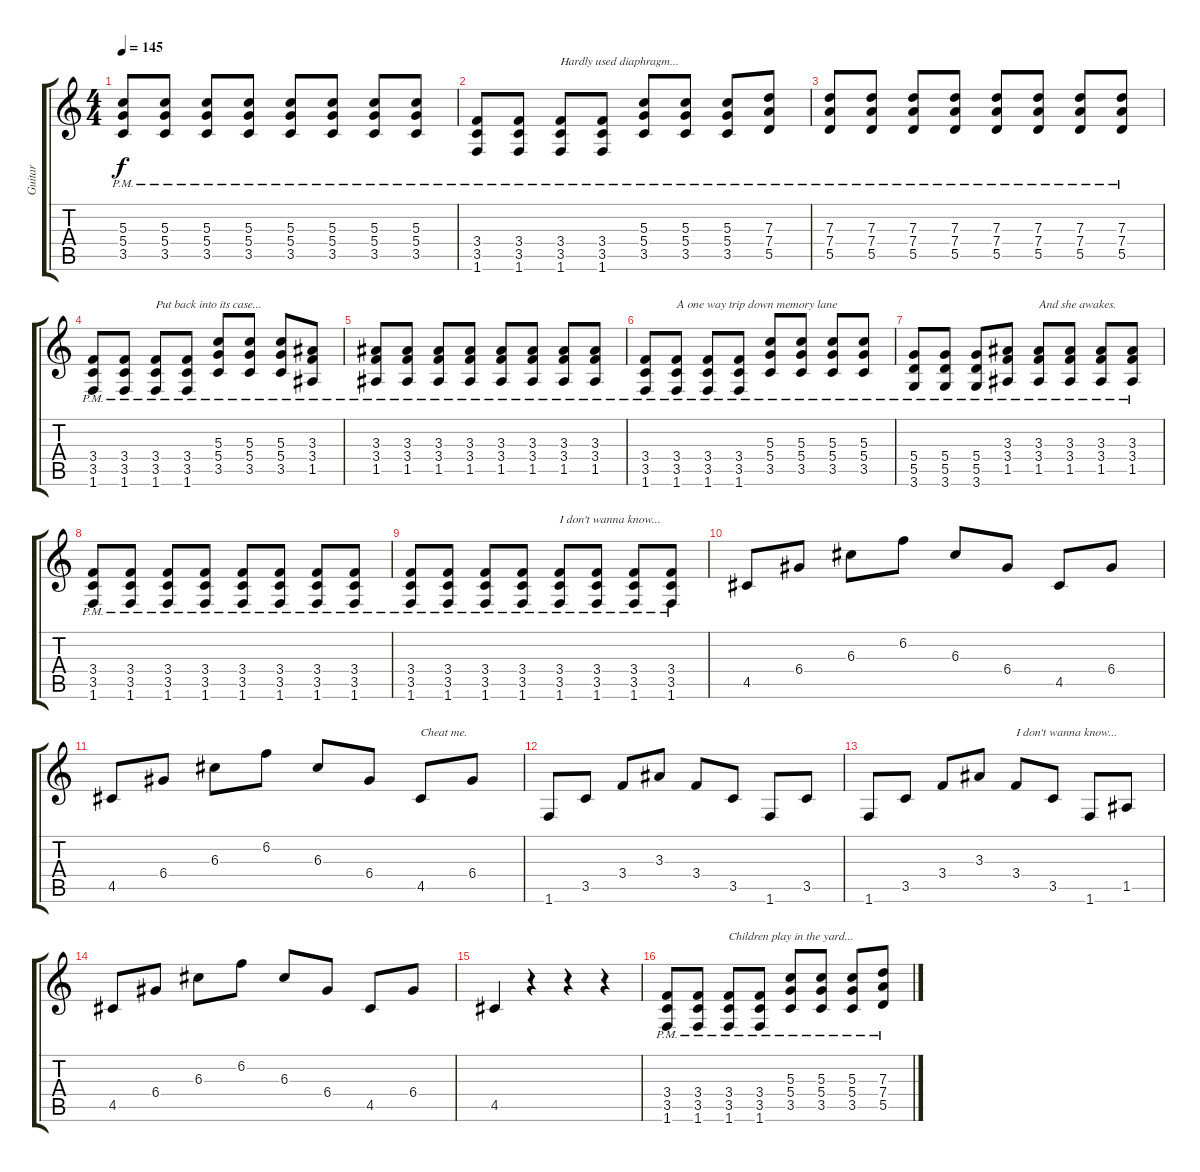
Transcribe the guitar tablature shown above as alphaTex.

\track ("Guitar" "Guitar") {instrument electricguitarmuted}
\staff {score tabs}
\tuning (E4 B3 G3 D3 A2 E2) {hide}
\ts (4 4)
\tempo 145
\clef g2
\ks c
(5.3 5.4{pm} 3.5).8{dy f} (5.3 5.4{pm} 3.5).8 (5.3 5.4{pm} 3.5).8 (5.3 5.4{pm} 3.5).8 (5.3 5.4{pm} 3.5).8 (5.3 5.4{pm} 3.5).8 (5.3 5.4{pm} 3.5).8 (5.3 5.4{pm} 3.5).8 |
(3.4 3.5{pm} 1.6).8 (3.4{pm} 3.5 1.6).8 (3.4{pm} 3.5 1.6).8{txt "Hardly used diaphragm..."} (3.4{pm} 3.5 1.6).8 (5.3{pm} 5.4 3.5).8 (5.3{pm} 5.4 3.5).8 (5.3{pm} 5.4 3.5).8 (7.3{pm} 7.4 5.5).8 |
(7.3 7.4{pm} 5.5).8 (7.3 7.4{pm} 5.5).8 (7.3 7.4{pm} 5.5).8 (7.3 7.4{pm} 5.5).8 (7.3 7.4{pm} 5.5).8 (7.3 7.4{pm} 5.5).8 (7.3 7.4{pm} 5.5).8 (7.3 7.4{pm} 5.5).8 |
(3.4{pm} 3.5 1.6).8 (3.4{pm} 3.5 1.6).8 (3.4{pm} 3.5 1.6).8{txt "Put back into its case..."} (3.4{pm} 3.5 1.6).8 (5.3 5.4{pm} 3.5).8 (5.3 5.4{pm} 3.5).8 (5.3 5.4{pm} 3.5).8 (3.3 3.4{pm} 1.5).8 |
(3.3 3.4{pm} 1.5).8 (3.3 3.4{pm} 1.5).8 (3.3 3.4{pm} 1.5).8 (3.3 3.4{pm} 1.5).8 (3.3 3.4{pm} 1.5).8 (3.3 3.4{pm} 1.5).8 (3.3 3.4{pm} 1.5).8 (3.3 3.4{pm} 1.5).8 |
(3.4{pm} 3.5 1.6).8 (3.4{pm} 3.5 1.6).8{txt "A one way trip down memory lane"} (3.4{pm} 3.5 1.6).8 (3.4{pm} 3.5 1.6).8 (5.3 5.4{pm} 3.5).8 (5.3 5.4{pm} 3.5).8 (5.3 5.4{pm} 3.5).8 (5.3 5.4{pm} 3.5).8 |
(5.4{pm} 5.5 3.6).8 (5.4{pm} 5.5 3.6).8 (5.4{pm} 5.5 3.6).8 (3.3 3.4{pm} 1.5).8 (3.3 3.4{pm} 1.5).8{txt "And she awakes."} (3.3 3.4{pm} 1.5).8 (3.3 3.4{pm} 1.5).8 (3.3 3.4{pm} 1.5).8 |
(3.4{pm} 3.5 1.6).8 (3.4{pm} 3.5 1.6).8 (3.4{pm} 3.5 1.6).8 (3.4{pm} 3.5 1.6).8 (3.4{pm} 3.5 1.6).8 (3.4{pm} 3.5 1.6).8 (3.4{pm} 3.5 1.6).8 (3.4{pm} 3.5 1.6).8 |
(3.4{pm} 3.5 1.6).8 (3.4{pm} 3.5 1.6).8 (3.4{pm} 3.5 1.6).8 (3.4{pm} 3.5 1.6).8 (3.4{pm} 3.5 1.6).8{txt "I don't wanna know..."} (3.4{pm} 3.5 1.6).8 (3.4{pm} 3.5 1.6).8 (3.4{pm} 3.5 1.6).8 |
4.5.8 6.4.8 6.3.8 6.2.8 6.3.8 6.4.8 4.5.8 6.4.8 |
4.5.8 6.4.8 6.3.8 6.2.8 6.3.8 6.4.8 4.5.8{txt "Cheat me."} 6.4.8 |
1.6.8 3.5.8 3.4.8 3.3.8 3.4.8 3.5.8 1.6.8 3.5.8 |
1.6.8 3.5.8 3.4.8 3.3.8 3.4.8{txt "I don't wanna know..."} 3.5.8 1.6.8 1.5.8 |
4.5.8 6.4.8 6.3.8 6.2.8 6.3.8 6.4.8 4.5.8 6.4.8 |
4.5.4 r.4 r.4 r.4 |
(3.4 3.5{pm} 1.6).8 (3.4{pm} 3.5 1.6).8 (3.4{pm} 3.5 1.6).8{txt "Children play in the yard..."} (3.4{pm} 3.5 1.6).8 (5.3{pm} 5.4 3.5).8 (5.3{pm} 5.4 3.5).8 (5.3{pm} 5.4 3.5).8 (7.3{pm} 7.4 5.5).8
